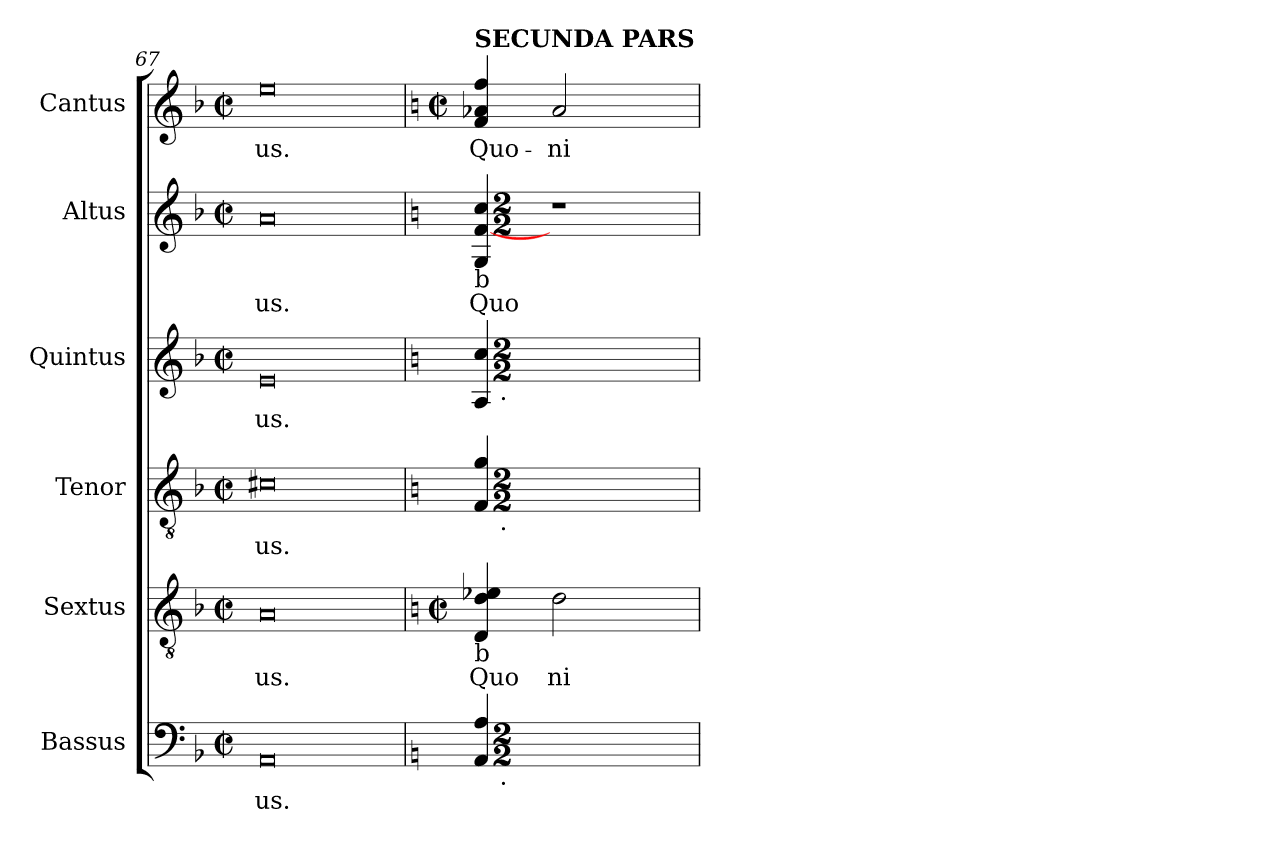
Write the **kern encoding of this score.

**kern	**text	**kern	**text	**kern	**text	**kern	**text	**kern	**text	**kern	**text
*part6	*part6	*part5	*part5	*part4	*part4	*part3	*part3	*part2	*part2	*part1	*part1
*staff6	*staff6	*staff5	*staff5	*staff4	*staff4	*staff3	*staff3	*staff2	*staff2	*staff1	*staff1
*I"Bassus	*	*I"Sextus	*	*I"Tenor	*	*I"Quintus	*	*I"Altus	*	*I"Cantus	*
*clefF4	*	*clefGv2	*	*clefGv2	*	*clefG2	*	*clefG2	*	*clefG2	*
*k[b-]	*	*k[b-]	*	*k[b-]	*	*k[b-]	*	*k[b-]	*	*k[b-]	*
*F:	*	*F:	*	*F:	*	*F:	*	*F:	*	*F:	*
*M2/2	*	*M2/2	*	*M2/2	*	*M2/2	*	*M2/2	*	*M2/2	*
*met(c|)	*	*met(c|)	*	*met(c|)	*	*met(c|)	*	*met(c|)	*	*met(c|)	*
=67	=67	=67	=67	=67	=67	=67	=67	=67	=67	=67	=67
!	!LO:LY:b:cj	!	!LO:LY:b:cj	!	!LO:LY:b:cj	!	!LO:LY:b:cj	!	!LO:LY:b:cj	!	!LO:LY:b:cj
0AA	-us.	0A	us.	0c#X	us.	0e	-us.	0a	us.	0ee	us.
!!LO:LB:g=z
=68	=68!	=68	=68!	=68	=68!	=68	=68!	=68	=68!	=68!	=68!
*k[]	*	*k[]	*	*k[]	*	*k[]	*	*k[]	*	*k[]	*
*C:	*	*C:	*	*C:	*	*C:	*	*C:	*	*C:	*
*	*	*M2/2	*	*	*	*	*	*	*	*M2/2	*
*	*	*met(c|)	*	*	*	*	*	*	*	*met(c|)	*
!	!	!	!	!	!	!	!	!	!	!LO:TX:a:B:t=SECUNDA PARS	!
!	!	!	!	!	!	!	!	!LO:TX:b:t=b	!	!	!
!	!	!	!	!	!	!LO:TX:b:t=b	!	!	!	!	!
!	!	!	!	!LO:TX:b:t=b	!	!	!	!	!	!	!
!	!	!LO:TX:b:t=b	!	!	!	!	!	!	!	!	!
!LO:TX:b:t=b	!	!	!	!	!	!	!	!	!	!	!
!	!	!	!LO:LY:b:cj	!	!	!	!	!	!LO:LY:b	!	!LO:LY:b:cj
*^	*	*	*	*^	*	*^	*	*	*	*	*
4A/ 4AA/	16..ryy	.	4e-X/ 4D/ 4d	Quo	4g/ 4F/	16..ryy	.	4A/ 4cc/	16..ryy	.	4cc/ 4G/ [<4f	Quo-	4ff/ 4f/ 4a-X	Quo-
!	!	!	!	!	!	!	!	!	!LO:TX:b:t=.	!	!	!	!	!
!	!	!	!	!	!	!LO:TX:b:t=.	!	!	!	!	!	!	!	!
!	!LO:TX:b:t=.	!	!	!	!	!	!	!	!	!	!	!	!	!
.	1ryy	.	.	.	.	1ryy	.	.	1ryy	.	.	.	.	.
*M2/2	*	*	*	*	*M2/2	*	*	*M2/2	*	*	*M2/2	*	*	*
*met(c|)	*	*	*	*	*met(c|)	*	*	*met(c|)	*	*	*met(c|)	*	*	*
!	!	!	!LO:N:vis=2	!LO:LY:b:cj	!	!	!	!	!	!	!	!	!LO:N:vis=2	!LO:LY:b:cj
1ryy	.	.	4d\	ni	1ryy	.	.	1ryy	.	.	1r	.	4a-/	-ni-
.	.	.	2.ryy	.	.	.	.	.	.	.	.	.	2.ryy	.
.	8ryy	.	.	.	.	8ryy	.	.	8ryy	.	.	.	.	.
.	64ryy	.	.	.	.	64ryy	.	.	64ryy	.	.	.	.	.
*	*	*	*	*	*v	*v	*	*	*	*	*	*	*	*
*v	*v	*	*	*	*	*	*v	*v	*	*	*	*	*
=	=	=	=	=	=	=	=	=	=	=	=
*-	*-	*-	*-	*-	*-	*-	*-	*-	*-	*-	*-
